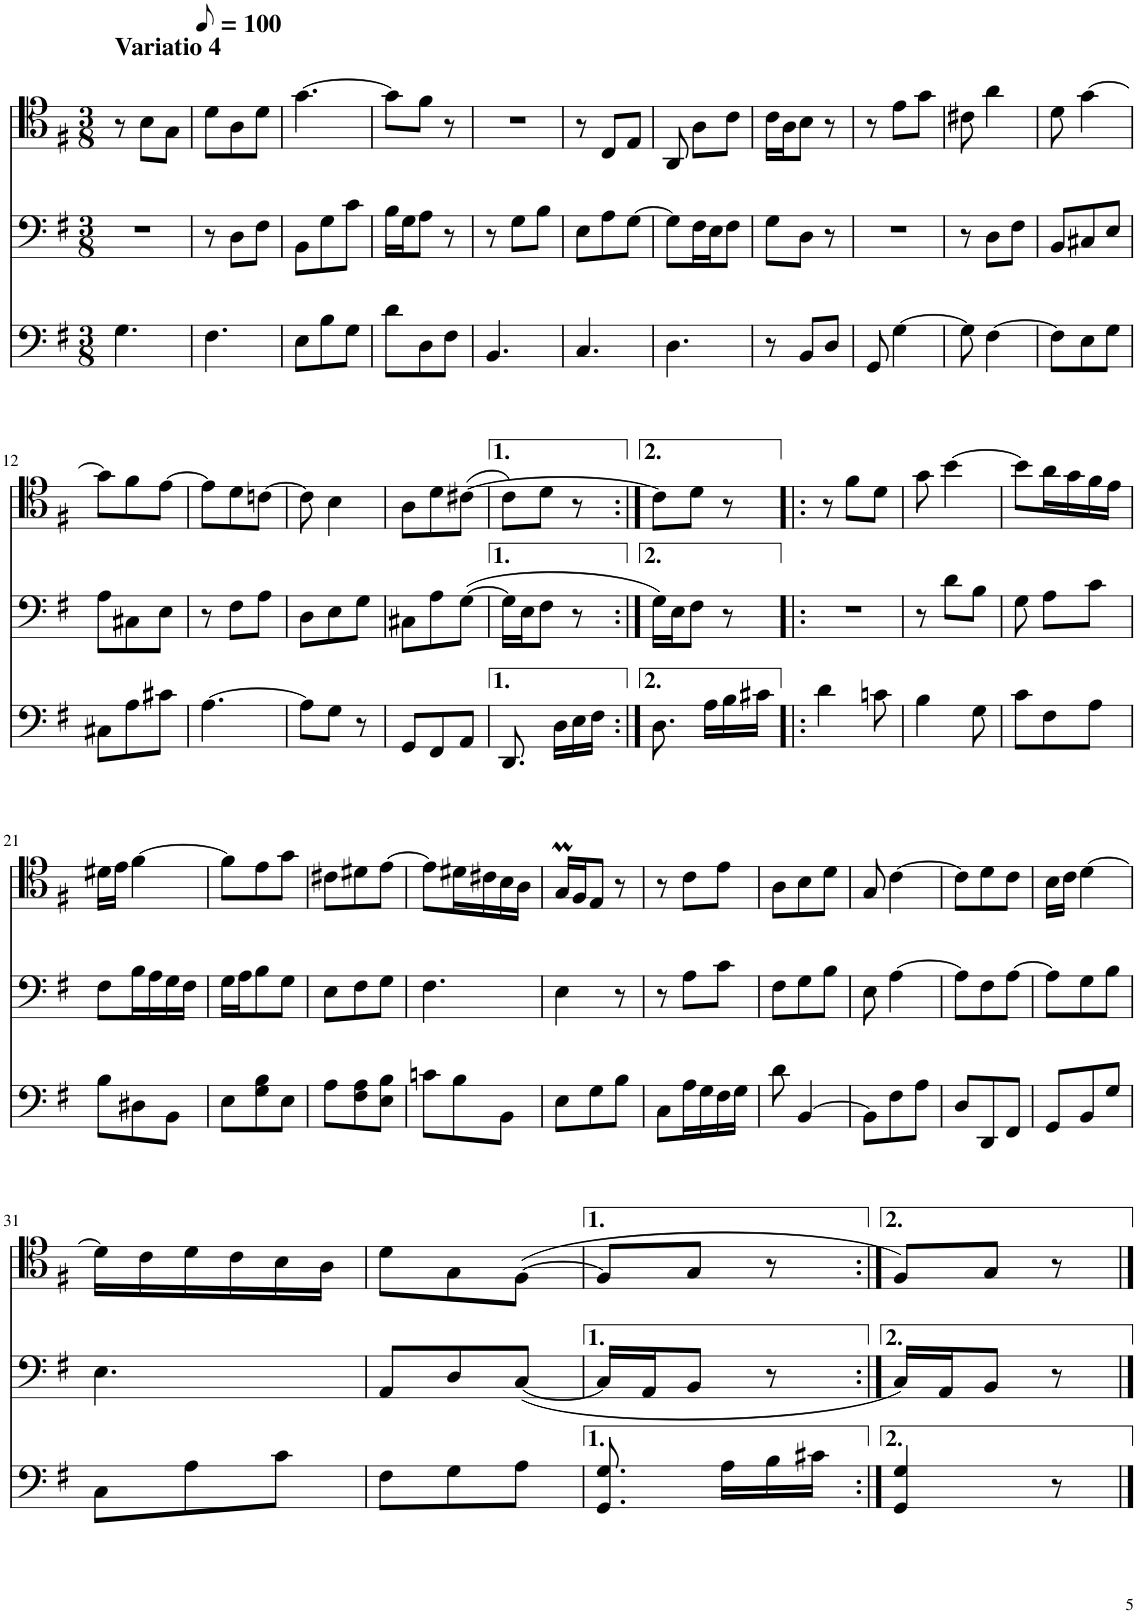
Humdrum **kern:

**kern	**kern	**kern
*part3	*part2	*part1
*staff3	*staff2	*staff1
*I"Cello	*I"Cello	*I"Cello
!!LO:PB:g=z
*clefF4	*clefF4	*clefC4
*k[f#]	*k[f#]	*k[f#]
*M3/8	*M3/8	*M3/8
*MM50	*MM50	*MM50
=1	=1	=1
!	!	!LO:TX:a:B:t=Variatio 4
4.G\	4.r	8r
.	.	8B\L
.	.	8G\J
=2	=2	=2
4.F#\	8r	8d\L
.	8D\L	8A\
.	8F#\J	8d\J
=3	=3	=3
8E\L	8BB\L	[4.g\
8B\	8G\	.
8G\J	8c\J	.
=4	=4	=4
8d\L	16B\LL	8g\L]
.	16G\J	.
8D\	8A\J	8f#\J
8F#\J	8r	8r
=5	=5	=5
4.BB/	8r	4.r
.	8G\L	.
.	8B\J	.
=6	=6	=6
4.C/	8E\L	8r
.	8A\	8C/L
.	[8G\J	8E/J
=7	=7	=7
4.D\	8G\L]	8AA/
.	16F#\L	8A\L
.	16E\J	.
.	8F#\J	8c\J
=8	=8	=8
8r	8G\L	16c\LL
.	.	16A\J
8BB/L	8D\J	8B\J
8D/J	8r	8r
=9	=9	=9
8GG/	4.r	8r
[4G\	.	8e\L
.	.	8g\J
=10	=10	=10
8G\]	8r	8c#X\
[4F#\	8D\L	4a\
.	8F#\J	.
=11	=11	=11
8F#\L]	8BB/L	8d\
8E\	8C#X/	[4g\
8G\J	8E/J	.
!!LO:LB:g=z
=12	=12	=12
8C#X\L	8A\L	8g\L]
8A\	8C#X\	8f#\
8c#X\J	8E\J	[8e\J
=13	=13	=13
[4.A\	8r	8e\L]
.	8F#\L	8d\
.	8A\J	[8cn\J
=14	=14	=14
8A\L]	8D\L	8c\]
8G\J	8E\	4B\
8r	8G\J	.
=15	=15	=15
8GG/L	8C#X\L	8A\L
8FF#/	8A\	8d\
8AA/J	([8G\J	([8c#X\J
=16	=16	=16
8.DD/	16G\LL]	8c\L)
.	16E\J	.
.	8F#\J	8d\J
16D\LL	.	.
16E\	8r	8r
16F#\JJ	.	.
=17:|!	=17:|!	=17:|!
8.D\	16G\LL)	8c#\L]
.	16E\J	.
.	8F#\J	8d\J
16A\LL	.	.
16B\	8r	8r
16c#X\JJ	.	.
=18!|:	=18!|:	=18!|:
4d\	4.r	8r
.	.	8f#\L
8cn\	.	8d\J
=19	=19	=19
4B\	8r	8g\
.	8d\L	[4b\
8G\	8B\J	.
=20	=20	=20
8c\L	8G\	8b\L]
8F#\	8A\L	16a\L
.	.	16g\
8A\J	8c\J	16f#\
.	.	16e\JJ
!!LO:LB:g=z
=21	=21	=21
8B\L	8F#\L	16d#X\LL
.	.	16e\JJ
8D#X\	16B\L	[4f#\
.	16A\	.
8BB\J	16G\	.
.	16F#\JJ	.
=22	=22	=22
8E\L	16G\LL	8f#\L]
.	16A\J	.
8G\ 8B\	8B\	8e\
8E\J	8G\J	8g\J
=23	=23	=23
8A\L	8E\L	8c#X\L
8F#\ 8A\	8F#\	8d#X\
8E\ 8B\J	8G\J	[8e\J
=24	=24	=24
8cn\L	4.F#\	8e\L]
8B\	.	16d#X\L
.	.	16c#X\
8BB\J	.	16B\
.	.	16A\JJ
=25	=25	=25
8E\L	4E\	16GM/LL
.	.	16F#/J
8G\	.	8E/J
8B\J	8r	8r
=26	=26	=26
8C\L	8r	8r
16A\L	8A\L	8c\L
16G\	.	.
16F#\	8c\J	8e\J
16G\JJ	.	.
=27	=27	=27
8d\	8F#\L	8A\L
[4BB/	8G\	8B\
.	8B\J	8d\J
=28	=28	=28
8BB\L]	8E\	8G/
8F#\	[4A\	[4c\
8A\J	.	.
=29	=29	=29
8D/L	8A\L]	8c\L]
8DD/	8F#\	8d\
8FF#/J	[8A\J	8c\J
=30	=30	=30
8GG/L	8A\L]	16B\LL
.	.	16c\JJ
8BB/	8G\	[4d\
8G/J	8B\J	.
!!LO:LB:g=z
=31	=31	=31
8C\L	4.E\	16d\LL]
.	.	16c\
8A\	.	16d\
.	.	16c\
8c\J	.	16B\
.	.	16A\JJ
=32	=32	=32
8F#\L	8AA/L	8d\L
8G\	8D/	8G\
8A\J	([8C/J	([8F#\J
=33	=33	=33
8.GG/ 8.G/	16C/LL]	8F#/L]
.	16AA/J	.
.	8BB/J	8G/J
16A\LL	.	.
16B\	8r	8r
16c#X\JJ	.	.
=34:|!	=34:|!	=34:|!
4GG/ 4G/	16C/LL)	8F#/L)
.	16AA/J	.
.	8BB/J	8G/J
8r	8r	8r
==	==	==
*-	*-	*-
